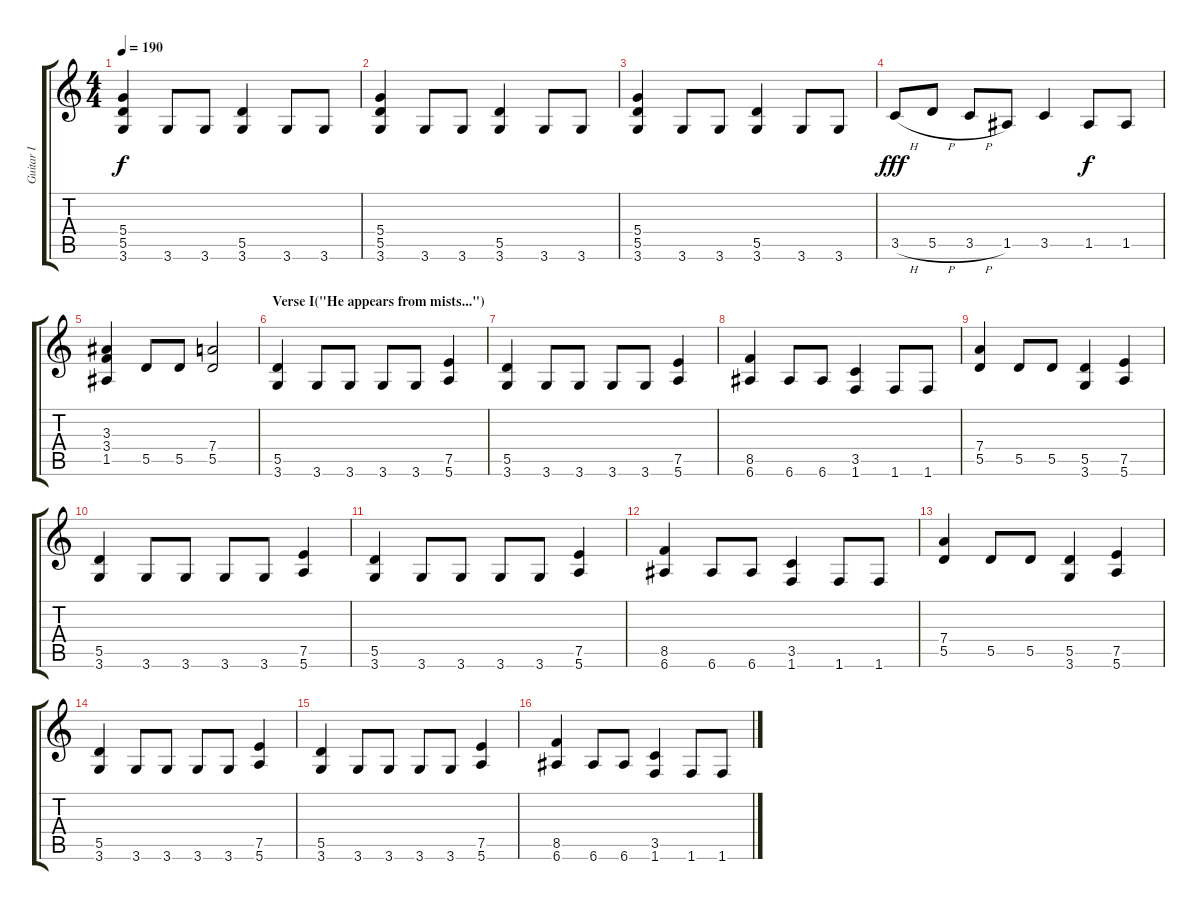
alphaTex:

\track ("Guitar I" "Guitar I") {instrument overdrivenguitar}
\staff {score tabs}
\tuning (E4 B3 G3 D3 A2 E2) {hide}
\ts (4 4)
\tempo 190
\clef g2
\ks c
(5.4 5.5 3.6).4{dy f} 3.6.8 3.6.8 (5.5 3.6).4 3.6.8 3.6.8 |
(5.4 5.5 3.6).4 3.6.8 3.6.8 (5.5 3.6).4 3.6.8 3.6.8 |
(5.4 5.5 3.6).4 3.6.8 3.6.8 (5.5 3.6).4 3.6.8 3.6.8 |
3.5{h}.8{dy fff} 5.5{h}.8 3.5{h}.8 1.5.8 3.5.4 1.5.8{dy f} 1.5.8 |
(3.3 3.4 1.5).4 5.5.8 5.5.8 (7.4 5.5).2 |
\section ("" "Verse I(\"He appears from mists...\")")
(5.5 3.6).4 3.6.8 3.6.8 3.6.8 3.6.8 (7.5 5.6).4 |
(5.5 3.6).4 3.6.8 3.6.8 3.6.8 3.6.8 (7.5 5.6).4 |
(8.5 6.6).4 6.6.8 6.6.8 (3.5 1.6).4 1.6.8 1.6.8 |
(7.4 5.5).4 5.5.8 5.5.8 (5.5 3.6).4 (7.5 5.6).4 |
(5.5 3.6).4 3.6.8 3.6.8 3.6.8 3.6.8 (7.5 5.6).4 |
(5.5 3.6).4 3.6.8 3.6.8 3.6.8 3.6.8 (7.5 5.6).4 |
(8.5 6.6).4 6.6.8 6.6.8 (3.5 1.6).4 1.6.8 1.6.8 |
(7.4 5.5).4 5.5.8 5.5.8 (5.5 3.6).4 (7.5 5.6).4 |
(5.5 3.6).4 3.6.8 3.6.8 3.6.8 3.6.8 (7.5 5.6).4 |
(5.5 3.6).4 3.6.8 3.6.8 3.6.8 3.6.8 (7.5 5.6).4 |
(8.5 6.6).4 6.6.8 6.6.8 (3.5 1.6).4 1.6.8 1.6.8
